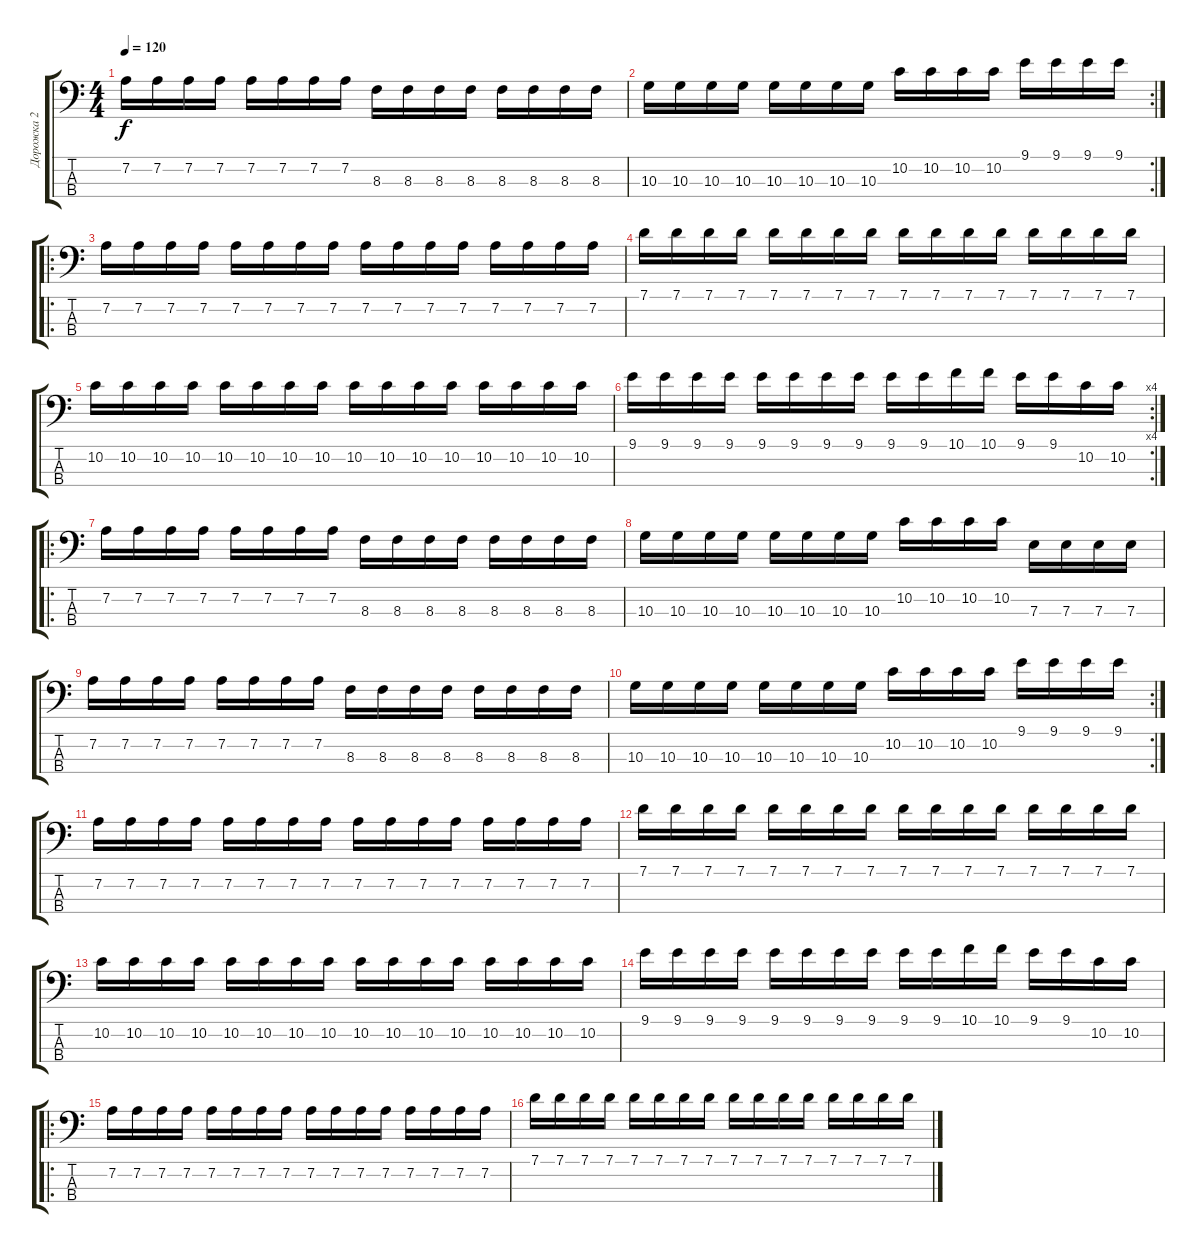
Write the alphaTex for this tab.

\track ("Дорожка 2" "Дорожка 2") {instrument slapbass1}
\staff {score tabs}
\tuning (G2 D2 A1 E1) {hide}
\ts (4 4)
\tempo 120
\clef f4
\ks c
7.2.16{dy f} 7.2.16 7.2.16 7.2.16 7.2.16 7.2.16 7.2.16 7.2.16 8.3.16 8.3.16 8.3.16 8.3.16 8.3.16 8.3.16 8.3.16 8.3.16 |
\rc 2
10.3.16 10.3.16 10.3.16 10.3.16 10.3.16 10.3.16 10.3.16 10.3.16 10.2.16 10.2.16 10.2.16 10.2.16 9.1.16 9.1.16 9.1.16 9.1.16 |
\ro
7.2.16 7.2.16 7.2.16 7.2.16 7.2.16 7.2.16 7.2.16 7.2.16 7.2.16 7.2.16 7.2.16 7.2.16 7.2.16 7.2.16 7.2.16 7.2.16 |
7.1.16 7.1.16 7.1.16 7.1.16 7.1.16 7.1.16 7.1.16 7.1.16 7.1.16 7.1.16 7.1.16 7.1.16 7.1.16 7.1.16 7.1.16 7.1.16 |
10.2.16 10.2.16 10.2.16 10.2.16 10.2.16 10.2.16 10.2.16 10.2.16 10.2.16 10.2.16 10.2.16 10.2.16 10.2.16 10.2.16 10.2.16 10.2.16 |
\rc 4
9.1.16 9.1.16 9.1.16 9.1.16 9.1.16 9.1.16 9.1.16 9.1.16 9.1.16 9.1.16 10.1.16 10.1.16 9.1.16 9.1.16 10.2.16 10.2.16 |
\ro
7.2.16 7.2.16 7.2.16 7.2.16 7.2.16 7.2.16 7.2.16 7.2.16 8.3.16 8.3.16 8.3.16 8.3.16 8.3.16 8.3.16 8.3.16 8.3.16 |
10.3.16 10.3.16 10.3.16 10.3.16 10.3.16 10.3.16 10.3.16 10.3.16 10.2.16 10.2.16 10.2.16 10.2.16 7.3.16 7.3.16 7.3.16 7.3.16 |
7.2.16 7.2.16 7.2.16 7.2.16 7.2.16 7.2.16 7.2.16 7.2.16 8.3.16 8.3.16 8.3.16 8.3.16 8.3.16 8.3.16 8.3.16 8.3.16 |
\rc 2
10.3.16 10.3.16 10.3.16 10.3.16 10.3.16 10.3.16 10.3.16 10.3.16 10.2.16 10.2.16 10.2.16 10.2.16 9.1.16 9.1.16 9.1.16 9.1.16 |
7.2.16 7.2.16 7.2.16 7.2.16 7.2.16 7.2.16 7.2.16 7.2.16 7.2.16 7.2.16 7.2.16 7.2.16 7.2.16 7.2.16 7.2.16 7.2.16 |
7.1.16 7.1.16 7.1.16 7.1.16 7.1.16 7.1.16 7.1.16 7.1.16 7.1.16 7.1.16 7.1.16 7.1.16 7.1.16 7.1.16 7.1.16 7.1.16 |
10.2.16 10.2.16 10.2.16 10.2.16 10.2.16 10.2.16 10.2.16 10.2.16 10.2.16 10.2.16 10.2.16 10.2.16 10.2.16 10.2.16 10.2.16 10.2.16 |
9.1.16 9.1.16 9.1.16 9.1.16 9.1.16 9.1.16 9.1.16 9.1.16 9.1.16 9.1.16 10.1.16 10.1.16 9.1.16 9.1.16 10.2.16 10.2.16 |
\ro
7.2.16 7.2.16 7.2.16 7.2.16 7.2.16 7.2.16 7.2.16 7.2.16 7.2.16 7.2.16 7.2.16 7.2.16 7.2.16 7.2.16 7.2.16 7.2.16 |
7.1.16 7.1.16 7.1.16 7.1.16 7.1.16 7.1.16 7.1.16 7.1.16 7.1.16 7.1.16 7.1.16 7.1.16 7.1.16 7.1.16 7.1.16 7.1.16
